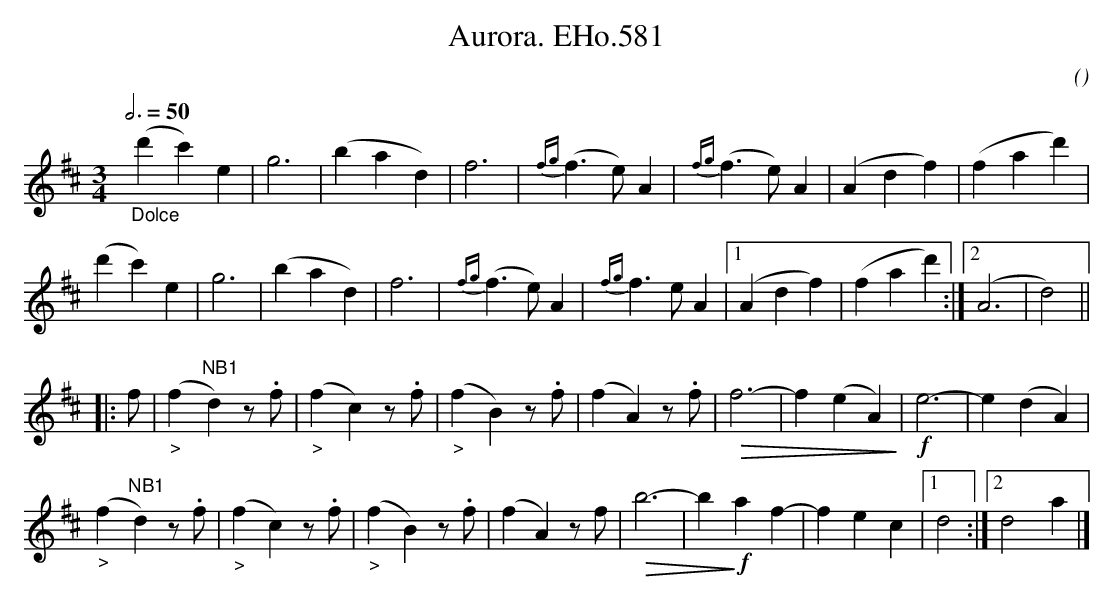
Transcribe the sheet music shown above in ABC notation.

X:1
T:Aurora. EHo.581
M:3/4
L:1/8
Q:3/4=50
C:
O:
K:D
y"_Dolce"(d'2c'2)e2 | g6 | (b2a2d2) | f6 | {fg}(f3e) A2 | {fg}(f3e)A2 | (A2d2f2) | (f2a2d'2) |
(d'2c'2)e2 | g6 | (b2a2d2) | f6 | {fg}(f3e)A2 | {fg}f3eA2 | [1(A2d2f2) | (f2a2d'2) :| [2(A6 | d4)||
|: f | "_>"(f2"NB1"d2) z.f | "_>"(f2c2)z .f | "_>"(f2B2)z .f |\
(f2A2)z .f |  !>(!f6- | f2 (e2A2) !>)! |!f!e6- | e2(d2A2) |
"_>"(f2"NB1"d2)z .f | "_>"(f2c2)z .f | "_>"(f2B2)z .f | (f2A2)zf | !>(!b6- | b2!>)!!f!a2f2- | f2e2c2 | [1d4 :| [2d4a2 |]
